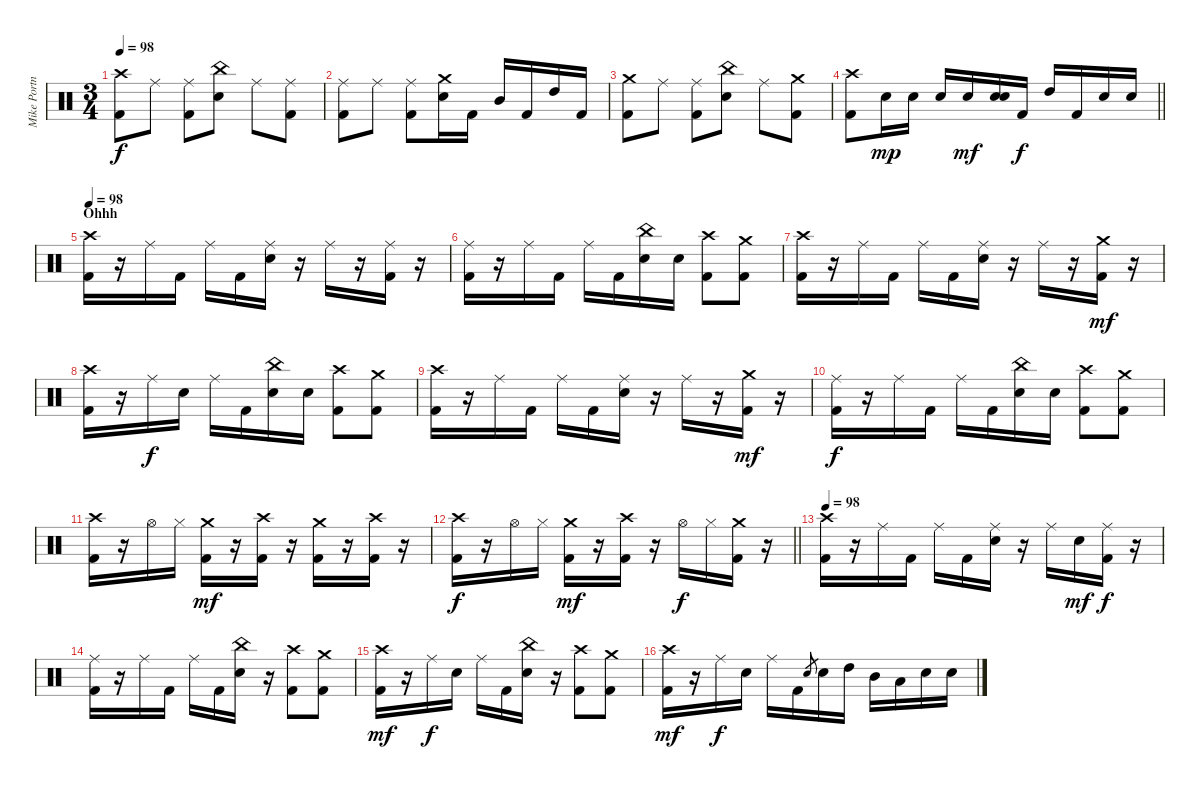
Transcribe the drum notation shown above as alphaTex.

\track ("Mike Portnoy" "Mike Portn") {instrument percussion}
\staff {score}
\articulation defaults
\ts (3 4)
\tempo 98
\clef neutral
\ks c
("Crash high (hit)" "Kick (hit) 2").8{dy f} "Ride (middle)".8 ("Ride (middle)" "Kick (hit) 2").8 ("China (hit)" "Electric Snare (hit)").8 "Ride (middle)".8 ("Ride (middle)" "Kick (hit) 2").8 |
("Ride (middle)" "Kick (hit) 2").8 "Ride (middle)".8 ("Ride (middle)" "Kick (hit) 2").8 ("Crash medium (hit)" "Electric Snare (hit)").16 "Kick (hit) 2".16 "Mid Tom (hit)".16 "Kick (hit) 2".16 "High Tom (hit)".16 "Kick (hit) 2".16 |
("Crash medium (hit)" "Kick (hit) 2").8 "Ride (middle)".8 ("Ride (middle)" "Kick (hit) 2").8 ("China (hit)" "Electric Snare (hit)").8 "Ride (middle)".8 ("Crash medium (hit)" "Kick (hit) 2").8 |
\barLineRight lightlight
("Crash high (hit)" "Kick (hit) 2").8 "Electric Snare (hit)".16{dy mp} "Electric Snare (hit)".16 "Electric Snare (hit)".16 "Electric Snare (hit)".16{dy mf} ("Electric Snare (hit)" "Electric Snare (hit)").16 "Kick (hit) 2".16{dy f} "High Tom (hit)".16 "Kick (hit) 2".16 "Electric Snare (hit)".16 "Electric Snare (hit)".16 |
\section ("" "Ohhh")
\tempo 98
("Crash high (hit)" "Kick (hit) 2").16 r.16 "Ride (middle)".16 "Kick (hit) 2".16 "Ride (middle)".16 "Kick (hit) 2".16 ("Ride (middle)" "Electric Snare (hit)").16 r.16 "Ride (middle)".16 r.16 ("Ride (middle)" "Kick (hit) 2").16 r.16 |
("Ride (middle)" "Kick (hit) 2").16 r.16 "Ride (middle)".16 "Kick (hit) 2".16 "Ride (middle)".16 "Kick (hit) 2".16 ("China (hit)" "Electric Snare (hit)").16 "Electric Snare (hit)".16 ("Crash high (hit)" "Kick (hit) 2").8 ("Crash medium (hit)" "Kick (hit) 2").8 |
("Crash high (hit)" "Kick (hit) 2").16 r.16 "Ride (middle)".16 "Kick (hit) 2".16 "Ride (middle)".16 "Kick (hit) 2".16 ("Ride (middle)" "Electric Snare (hit)").16 r.16 "Ride (middle)".16 r.16 ("Crash medium (hit)" "Kick (hit) 2").16{dy mf} r.16 |
("Crash high (hit)" "Kick (hit) 2").16 r.16 "Ride (middle)".16{dy f} "Electric Snare (hit)".16 "Ride (middle)".16 "Kick (hit) 2".16 ("China (hit)" "Electric Snare (hit)").16 "Electric Snare (hit)".16 ("Crash high (hit)" "Kick (hit) 2").8 ("Crash medium (hit)" "Kick (hit) 2").8 |
("Crash high (hit)" "Kick (hit) 2").16 r.16 "Ride (middle)".16 "Kick (hit) 2".16 "Ride (middle)".16 "Kick (hit) 2".16 ("Ride (middle)" "Electric Snare (hit)").16 r.16 "Ride (middle)".16 r.16 ("Crash medium (hit)" "Kick (hit) 2").16{dy mf} r.16 |
("Ride (middle)" "Kick (hit) 2").16{dy f} r.16 "Ride (middle)".16 "Kick (hit) 2".16 "Ride (middle)".16 "Kick (hit) 2".16 ("China (hit)" "Electric Snare (hit)").16 "Electric Snare (hit)".16 ("Crash high (hit)" "Kick (hit) 2").8 ("Crash medium (hit)" "Kick (hit) 2").8 |
("Crash high (hit)" "Kick (hit) 2").16 r.16 "Hi-Hat (open)".16 "Hi-Hat (closed)".16 ("Crash medium (hit)" "Kick (hit) 2").16{dy mf} r.16 ("Crash high (hit)" "Kick (hit) 2").16 r.16 ("Crash medium (hit)" "Kick (hit) 2").16 r.16 ("Crash high (hit)" "Kick (hit) 2").16 r.16 |
\barLineRight lightlight
("Crash high (hit)" "Kick (hit) 2").16{dy f} r.16 "Hi-Hat (open)".16 "Hi-Hat (closed)".16 ("Crash medium (hit)" "Kick (hit) 2").16{dy mf} r.16 ("Crash high (hit)" "Kick (hit) 2").16 r.16 "Hi-Hat (open)".16{dy f} "Hi-Hat (closed)".16 ("Crash medium (hit)" "Kick (hit) 2").16 r.16 |
\tempo 98
("Crash high (hit)" "Kick (hit) 2").16 r.16 "Ride (middle)".16 "Kick (hit) 2".16 "Ride (middle)".16 "Kick (hit) 2".16 ("Ride (middle)" "Electric Snare (hit)").16 r.16 "Ride (middle)".16 "Electric Snare (hit)".16{dy mf} ("Ride (middle)" "Kick (hit) 2").16{dy f} r.16 |
("Ride (middle)" "Kick (hit) 2").16 r.16 "Ride (middle)".16 "Kick (hit) 2".16 "Ride (middle)".16 "Kick (hit) 2".16 ("China (hit)" "Electric Snare (hit)").16 r.16 ("Crash high (hit)" "Kick (hit) 2").8 ("Crash medium (hit)" "Kick (hit) 2").8 |
("Crash high (hit)" "Kick (hit) 2").16{dy mf} r.16 "Ride (middle)".16{dy f} "Electric Snare (hit)".16 "Ride (middle)".16 "Kick (hit) 2".16 ("China (hit)" "Electric Snare (hit)").16 r.16 ("Crash high (hit)" "Kick (hit) 2").8 ("Crash medium (hit)" "Kick (hit) 2").8 |
("Crash high (hit)" "Kick (hit) 2").16{dy mf} r.16 "Ride (middle)".16{dy f} "Electric Snare (hit)".16 "Ride (middle)".16 "Kick (hit) 2".16 "Electric Snare (hit)".8{gr} "Electric Snare (hit)".16 "High Tom (hit)".16 "Mid Tom (hit)".16 "Low Tom (hit)".16 "Electric Snare (hit)".16 "Electric Snare (hit)".16
